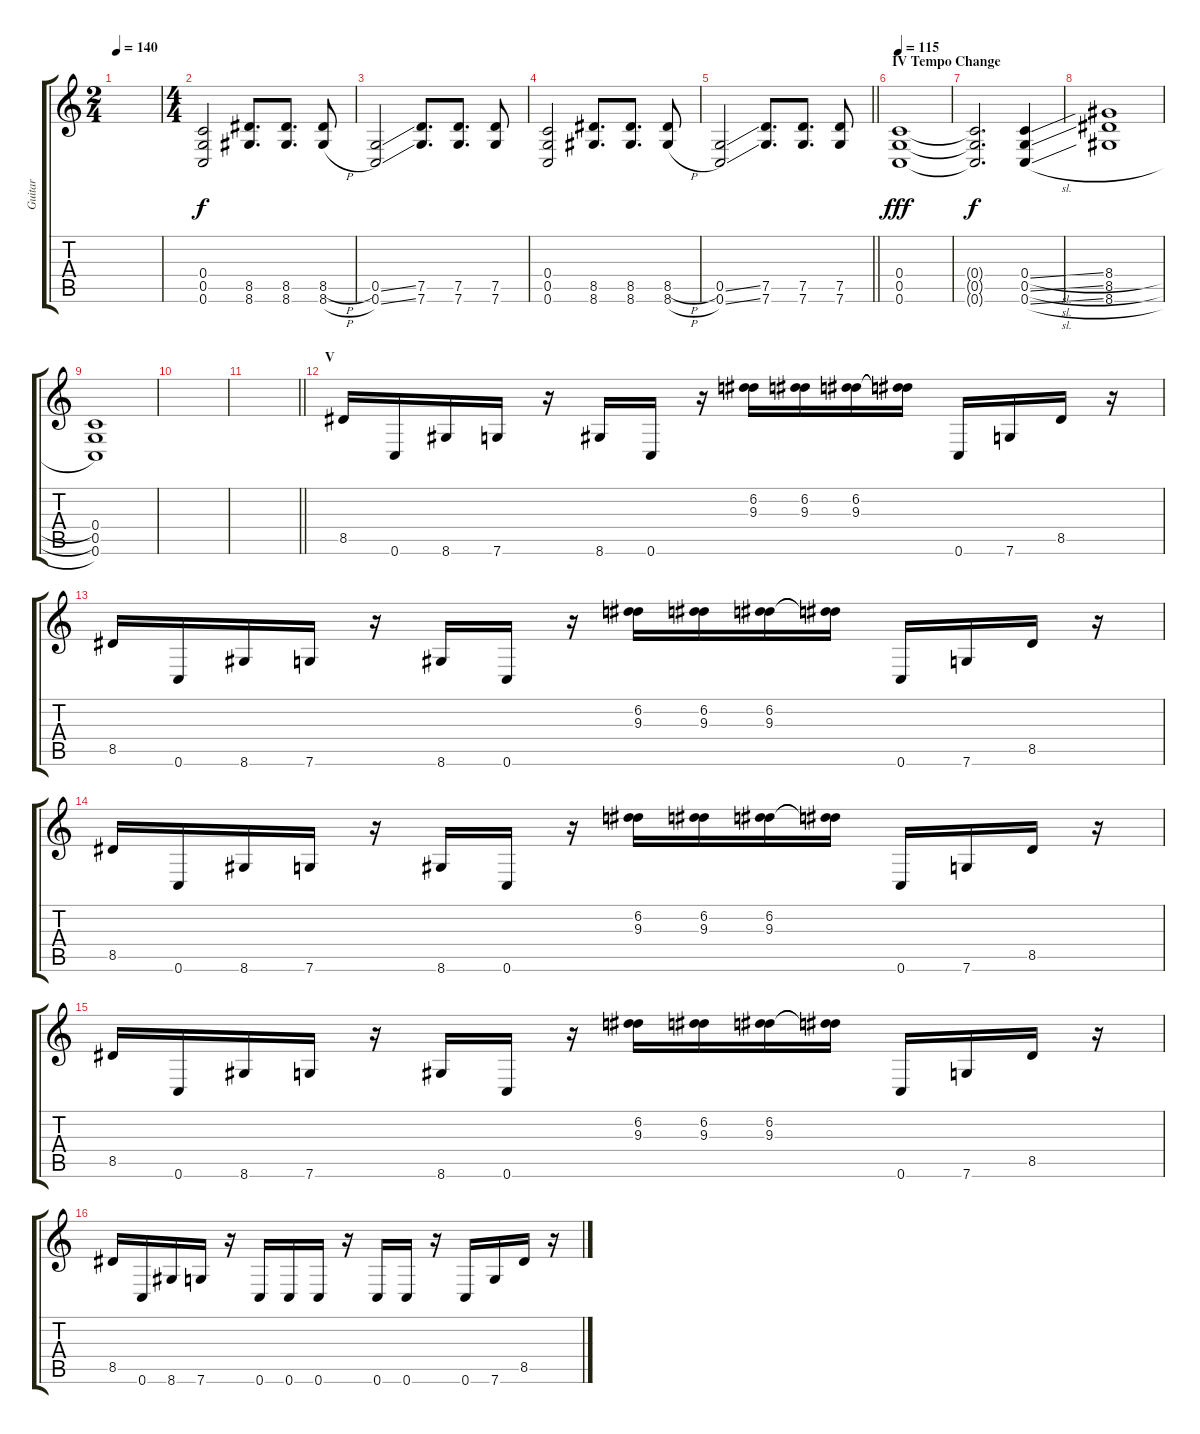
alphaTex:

\track ("Guitar" "Guitar") {instrument overdrivenguitar}
\staff {score tabs}
\tuning (D4 A3 F3 C3 G2 C2) {hide}
\ts (2 4)
\tempo 140
\clef g2
\ks c
|
\ts (4 4)
(0.4 0.5 0.6).2 (8.5 8.6).8{d} (8.5 8.6).8{d} (8.5{h} 8.6{h}).8 |
(0.5{ss} 0.6{ss}).2 (7.5 7.6).8{d} (7.5 7.6).8{d} (7.5 7.6).8 |
(0.4 0.5 0.6).2 (8.5 8.6).8{d} (8.5 8.6).8{d} (8.5{h} 8.6{h}).8 |
\barLineRight lightlight
(0.5{ss} 0.6{ss}).2 (7.5 7.6).8{d} (7.5 7.6).8{d} (7.5 7.6).8 |
\section ("" "IV Tempo Change")
\tempo 115
(0.4 0.5 0.6).1{dy fff} |
(0.4{t} 0.5{t} 0.6{t}).2{d dy f} (0.4{sl} 0.5{sl} 0.6{sl}).4 |
(8.4{h} 8.5{h} 8.6{h}).1 |
(0.4 0.5 0.6).1 |
|
\barLineRight lightlight
|
\section ("" "V")
8.5.16 0.6.16 8.6.16 7.6.16 r.16 8.6.16 0.6.16 r.16 (6.2 9.3).16 (6.2 9.3).16 (6.2 9.3).16 (6.2{t} 9.3{t}).16 0.6.16 7.6.16 8.5.16 r.16 |
8.5.16 0.6.16 8.6.16 7.6.16 r.16 8.6.16 0.6.16 r.16 (6.2 9.3).16 (6.2 9.3).16 (6.2 9.3).16 (6.2{t} 9.3{t}).16 0.6.16 7.6.16 8.5.16 r.16 |
8.5.16 0.6.16 8.6.16 7.6.16 r.16 8.6.16 0.6.16 r.16 (6.2 9.3).16 (6.2 9.3).16 (6.2 9.3).16 (6.2{t} 9.3{t}).16 0.6.16 7.6.16 8.5.16 r.16 |
8.5.16 0.6.16 8.6.16 7.6.16 r.16 8.6.16 0.6.16 r.16 (6.2 9.3).16 (6.2 9.3).16 (6.2 9.3).16 (6.2{t} 9.3{t}).16 0.6.16 7.6.16 8.5.16 r.16 |
8.5.16 0.6.16 8.6.16 7.6.16 r.16 0.6.16 0.6.16 0.6.16 r.16 0.6.16 0.6.16 r.16 0.6.16 7.6.16 8.5.16 r.16
